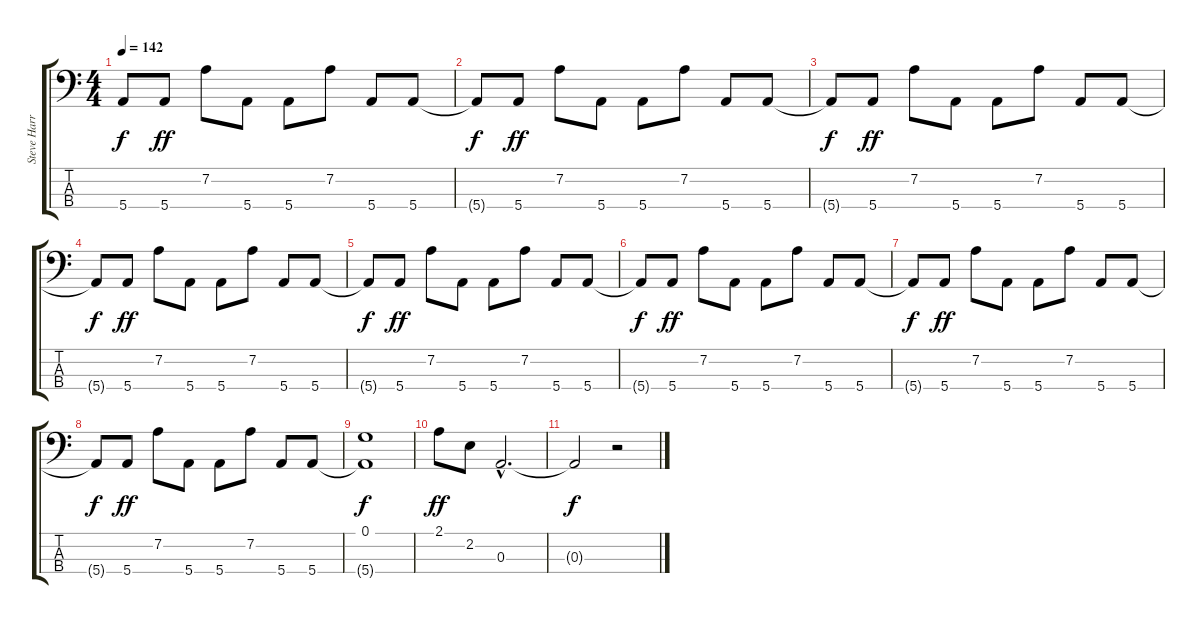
\track ("Steve Harris" "Steve Harr") {instrument electricbassfinger}
\staff {score tabs}
\tuning (G2 D2 A1 E1) {hide}
\ts (4 4)
\tempo 142
\clef f4
\ks c
5.4{t}.8{dy f} 5.4.8{dy ff} 7.2.8 5.4.8 5.4.8 7.2.8 5.4.8 5.4.8 |
5.4{t}.8{dy f} 5.4.8{dy ff} 7.2.8 5.4.8 5.4.8 7.2.8 5.4.8 5.4.8 |
5.4{t}.8{dy f} 5.4.8{dy ff} 7.2.8 5.4.8 5.4.8 7.2.8 5.4.8 5.4.8 |
5.4{t}.8{dy f} 5.4.8{dy ff} 7.2.8 5.4.8 5.4.8 7.2.8 5.4.8 5.4.8 |
5.4{t}.8{dy f} 5.4.8{dy ff} 7.2.8 5.4.8 5.4.8 7.2.8 5.4.8 5.4.8 |
5.4{t}.8{dy f} 5.4.8{dy ff} 7.2.8 5.4.8 5.4.8 7.2.8 5.4.8 5.4.8 |
5.4{t}.8{dy f} 5.4.8{dy ff} 7.2.8 5.4.8 5.4.8 7.2.8 5.4.8 5.4.8 |
5.4{t}.8{dy f} 5.4.8{dy ff} 7.2.8 5.4.8 5.4.8 7.2.8 5.4.8 5.4.8 |
(0.1 5.4{t}).1{dy f} |
2.1.8{dy ff} 2.2.8 0.3{hac}.2{d} |
0.3{t}.2{dy f} r.2
